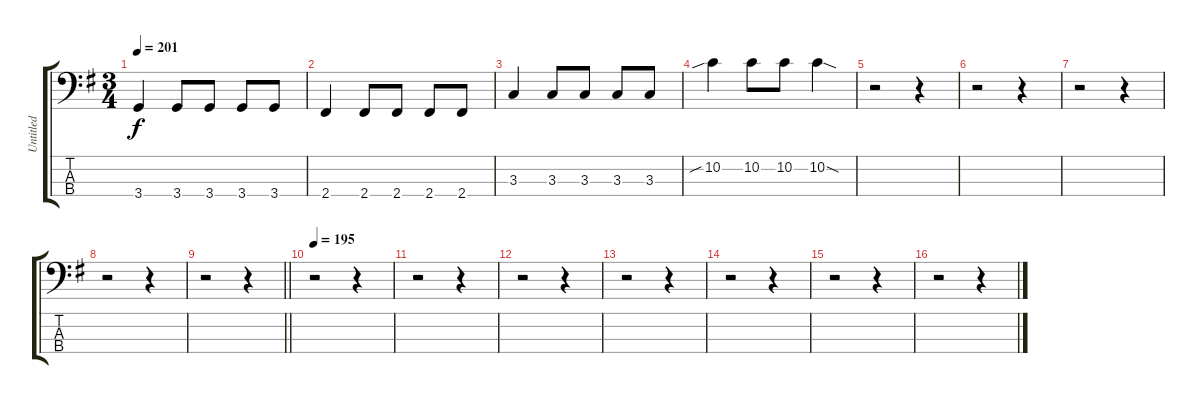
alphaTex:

\track ("Untitled" "Untitled") {instrument electricbassfinger}
\staff {score tabs}
\tuning (G2 D2 A1 E1) {hide}
\ts (3 4)
\tempo 201
\clef f4
\ks g
3.4.4{dy f} 3.4.8 3.4.8 3.4.8 3.4.8 |
2.4.4 2.4.8 2.4.8 2.4.8 2.4.8 |
3.3.4 3.3.8 3.3.8 3.3.8 3.3.8 |
10.2{sib}.4 10.2.8 10.2.8 10.2{sod}.4 |
r.2 r.4 |
r.2 r.4 |
r.2 r.4 |
r.2 r.4 |
\barLineRight lightlight
r.2 r.4 |
\tempo 195
r.2 r.4 |
r.2 r.4 |
r.2 r.4 |
r.2 r.4 |
r.2 r.4 |
r.2 r.4 |
r.2 r.4
